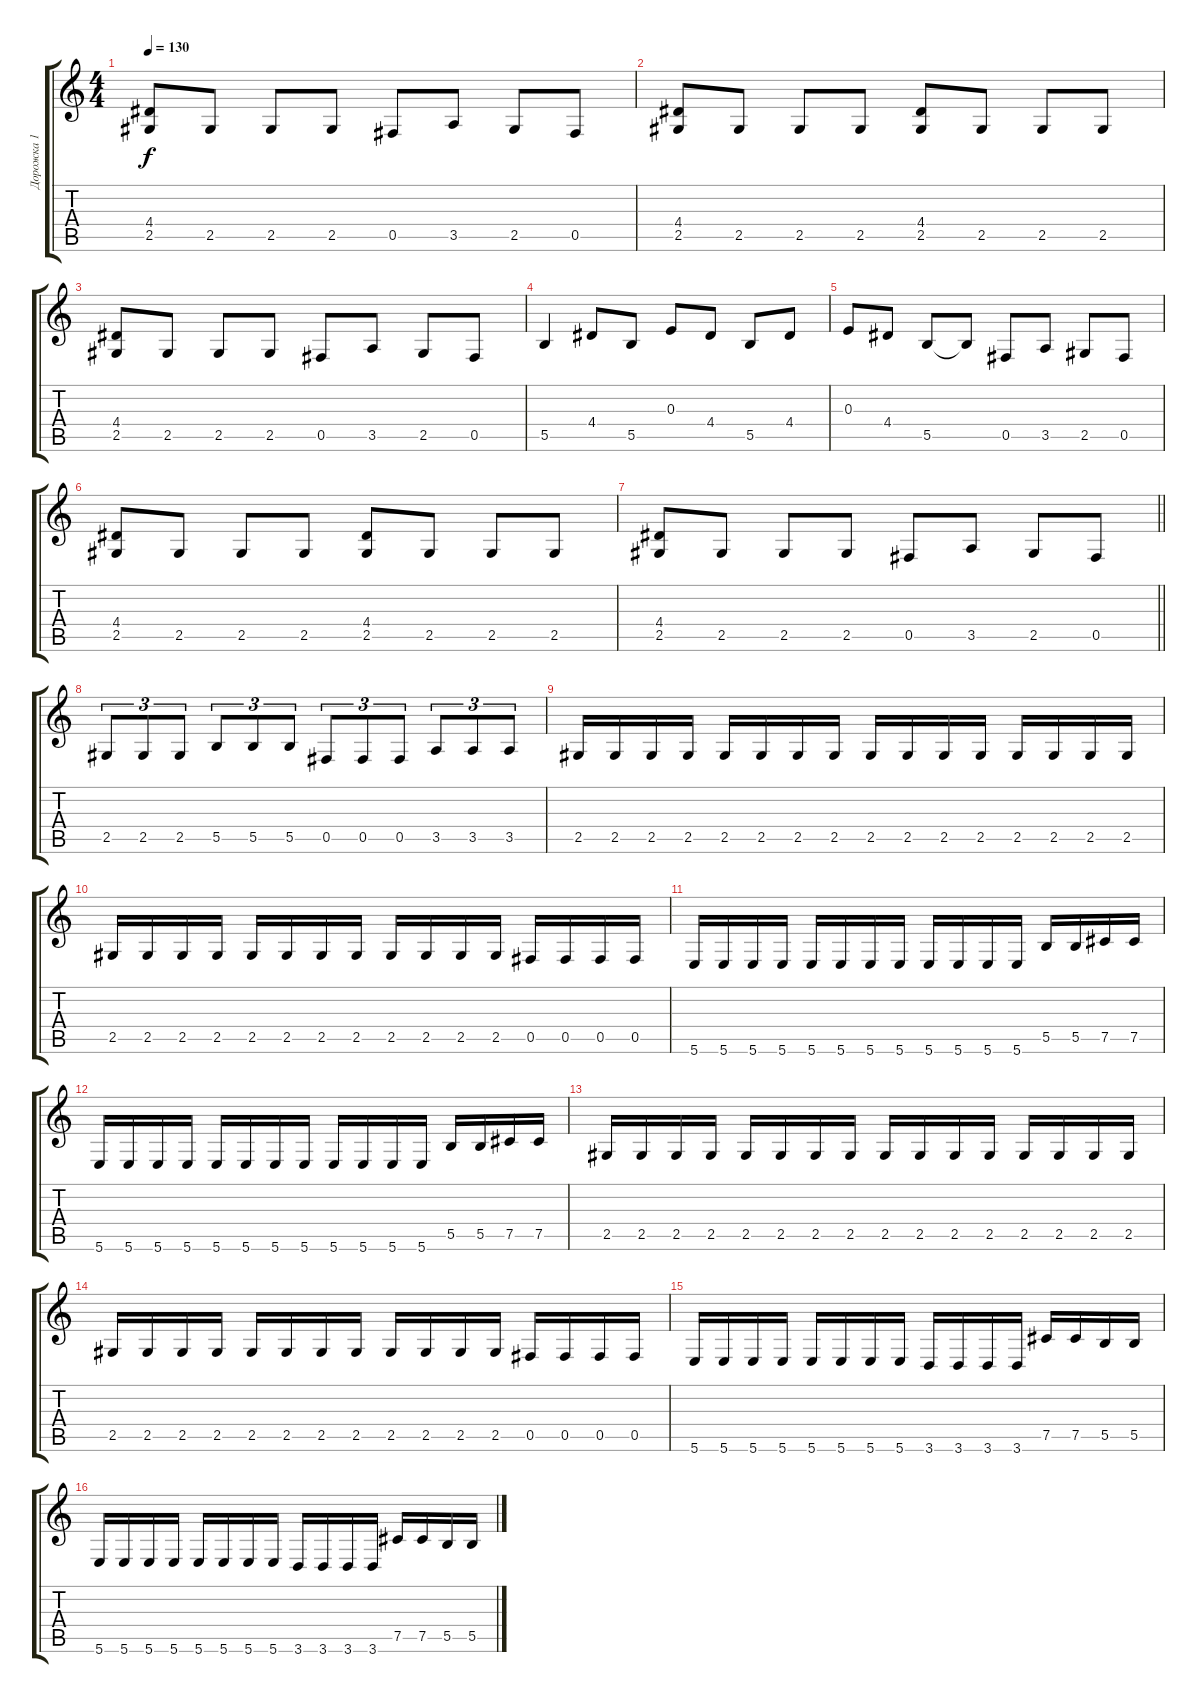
\track ("Дорожка 1" "Дорожка 1") {instrument distortionguitar}
\staff {score tabs}
\tuning (Db4 Ab3 E3 B2 Gb2 B1) {hide}
\ts (4 4)
\tempo 130
\clef g2
\ks c
(4.4 2.5).8{dy f} 2.5.8 2.5.8 2.5.8 0.5.8 3.5.8 2.5.8 0.5.8 |
(4.4 2.5).8 2.5.8 2.5.8 2.5.8 (4.4 2.5).8 2.5.8 2.5.8 2.5.8 |
(4.4 2.5).8 2.5.8 2.5.8 2.5.8 0.5.8 3.5.8 2.5.8 0.5.8 |
5.5.4 4.4.8 5.5.8 0.3.8 4.4.8 5.5.8 4.4.8 |
0.3.8 4.4.8 5.5.8 5.5{t}.8 0.5.8 3.5.8 2.5.8 0.5.8 |
(4.4 2.5).8 2.5.8 2.5.8 2.5.8 (4.4 2.5).8 2.5.8 2.5.8 2.5.8 |
\barLineRight lightlight
(4.4 2.5).8 2.5.8 2.5.8 2.5.8 0.5.8 3.5.8 2.5.8 0.5.8 |
\section ("" " ")
2.5.8{tu (3 2)} 2.5.8{tu (3 2)} 2.5.8{tu (3 2)} 5.5.8{tu (3 2)} 5.5.8{tu (3 2)} 5.5.8{tu (3 2)} 0.5.8{tu (3 2)} 0.5.8{tu (3 2)} 0.5.8{tu (3 2)} 3.5.8{tu (3 2)} 3.5.8{tu (3 2)} 3.5.8{tu (3 2)} |
2.5.16 2.5.16 2.5.16 2.5.16 2.5.16 2.5.16 2.5.16 2.5.16 2.5.16 2.5.16 2.5.16 2.5.16 2.5.16 2.5.16 2.5.16 2.5.16 |
2.5.16 2.5.16 2.5.16 2.5.16 2.5.16 2.5.16 2.5.16 2.5.16 2.5.16 2.5.16 2.5.16 2.5.16 0.5.16 0.5.16 0.5.16 0.5.16 |
5.6.16 5.6.16 5.6.16 5.6.16 5.6.16 5.6.16 5.6.16 5.6.16 5.6.16 5.6.16 5.6.16 5.6.16 5.5.16 5.5.16 7.5.16 7.5.16 |
5.6.16 5.6.16 5.6.16 5.6.16 5.6.16 5.6.16 5.6.16 5.6.16 5.6.16 5.6.16 5.6.16 5.6.16 5.5.16 5.5.16 7.5.16 7.5.16 |
2.5.16 2.5.16 2.5.16 2.5.16 2.5.16 2.5.16 2.5.16 2.5.16 2.5.16 2.5.16 2.5.16 2.5.16 2.5.16 2.5.16 2.5.16 2.5.16 |
2.5.16 2.5.16 2.5.16 2.5.16 2.5.16 2.5.16 2.5.16 2.5.16 2.5.16 2.5.16 2.5.16 2.5.16 0.5.16 0.5.16 0.5.16 0.5.16 |
5.6.16 5.6.16 5.6.16 5.6.16 5.6.16 5.6.16 5.6.16 5.6.16 3.6.16 3.6.16 3.6.16 3.6.16 7.5.16 7.5.16 5.5.16 5.5.16 |
5.6.16 5.6.16 5.6.16 5.6.16 5.6.16 5.6.16 5.6.16 5.6.16 3.6.16 3.6.16 3.6.16 3.6.16 7.5.16 7.5.16 5.5.16 5.5.16
